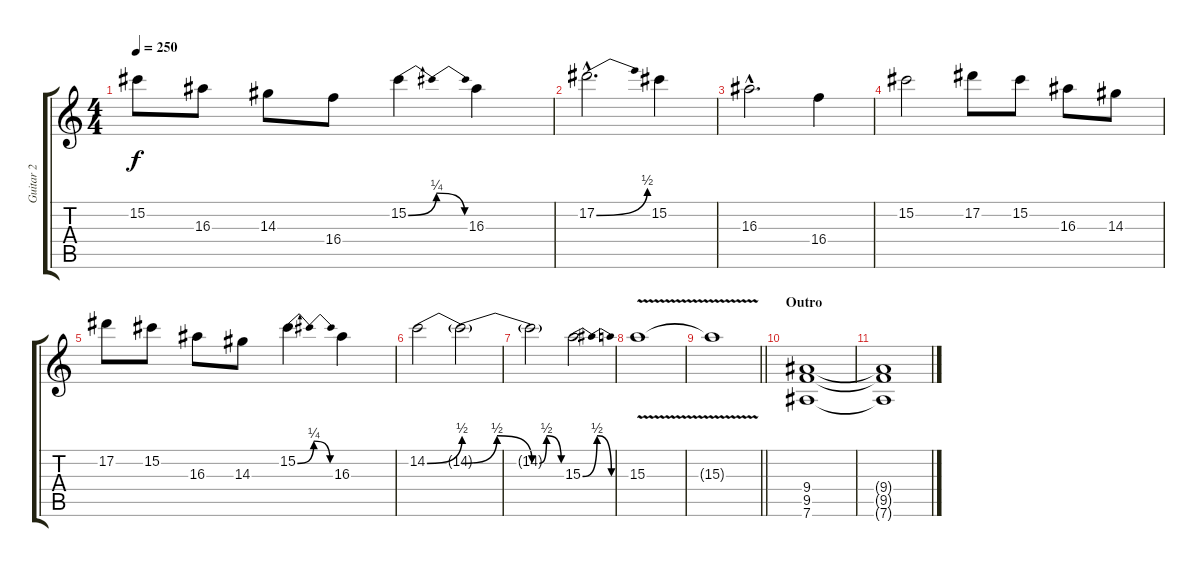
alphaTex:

\track ("Guitar 2" "Guitar 2") {instrument distortionguitar}
\staff {score tabs}
\tuning (Eb4 Bb3 Gb3 Db3 Ab2 Eb2) {hide}
\ts (4 4)
\tempo 250
\clef g2
\ks c
15.2.8{dy f} 16.3.8 14.3.8 16.4.8 15.2{be (bendrelease 0 0 30 1 30 1 60 0)}.4 16.3.4 |
17.2{be (bend 0 0 60 2) hac}.2{d} 15.2.4 |
16.3{hac}.2{d} 16.4.4 |
15.2.2 17.2.8 15.2.8 16.3.8 14.3.8 |
17.2.8 15.2.8 16.3.8 14.3.8 15.2{be (bendrelease 0 0 30 1 30 1 60 0)}.4 16.3.4 |
14.2{be (bend 0 0 60 2)}.2 14.2{be (bendrelease 0 0 30 2 30 2 60 0) t}.2 |
14.2{be (custom 0 0 15 0 30 2 60 0) t}.2 15.3{be (bendrelease 0 0 30 2 30 2 60 0)}.2 |
15.3{v}.1 |
\barLineRight lightlight
15.3{t}.1 |
\section ("" "Outro")
(9.4 9.5 7.6).1 |
(9.4{t} 9.5{t} 7.6{t}).1
